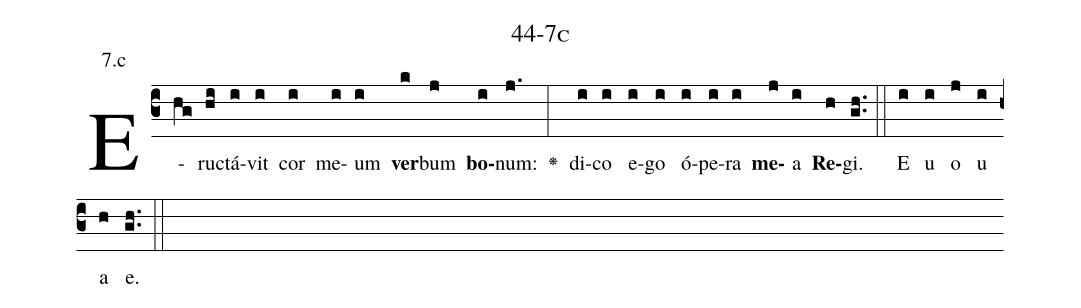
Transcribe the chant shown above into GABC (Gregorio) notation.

name: 44-7c;
annotation: 7.c;
%%
(c3)E(hg)ruc(hi)tá(i)vit(i) cor(i) me(i)um(i) <b>ver</b>(k)bum(j) <b>bo</b>(i)num:(j.) <v>\greheightstar</v>(:) di(i)co(i) e(i)go(i) ó(i)pe(i)ra(i) <b>me</b>(j)a(i) <b>Re</b>(h)gi.(gh..) (::) E(i) u(i) o(j) u(i) a(h) e.(gh..) (::)
